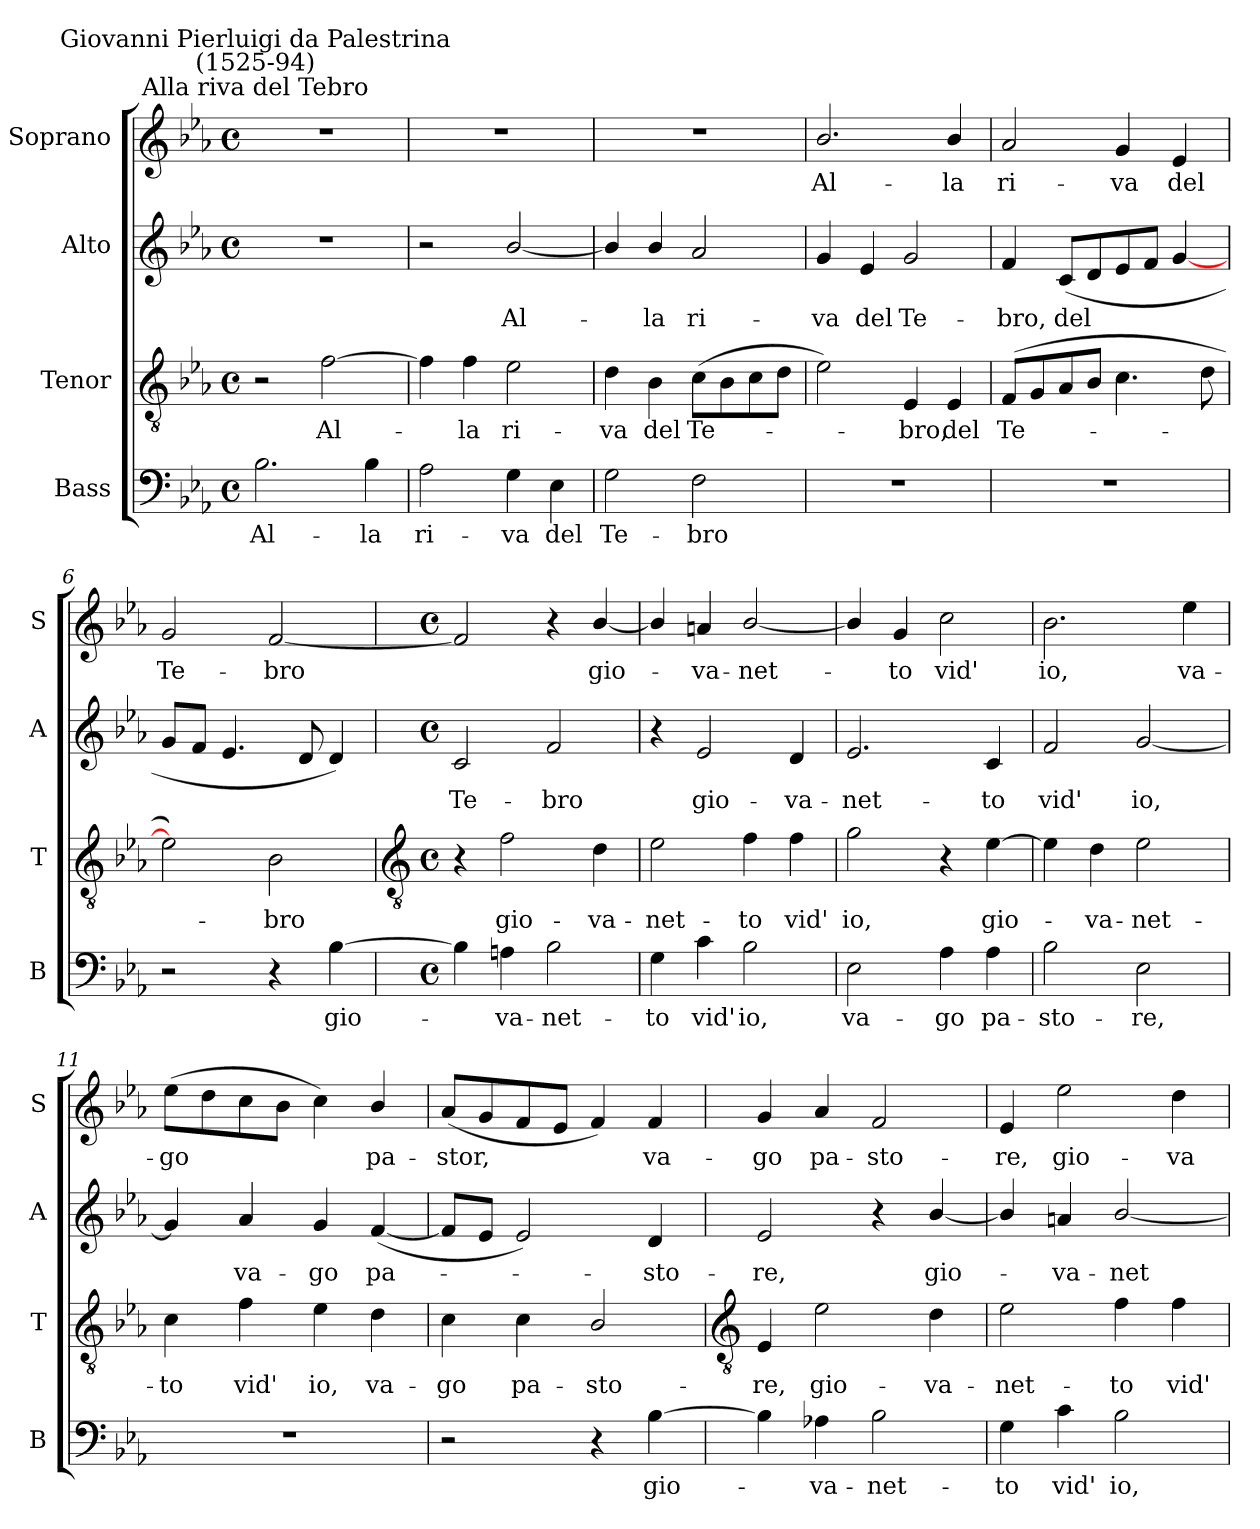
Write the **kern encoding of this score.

**kern	**text	**kern	**text	**kern	**text	**kern	**text
*part4	*part4	*part3	*part3	*part2	*part2	*part1	*part1
*staff4	*staff4	*staff3	*staff3	*staff2	*staff2	*staff1	*staff1
*I"Bass	*	*I"Tenor	*	*I"Alto	*	*I"Soprano	*
*I'B	*	*I'T	*	*I'A	*	*I'S	*
*clefF4	*	*clefGv2	*	*clefG2	*	*clefG2	*
*k[b-e-a-]	*	*k[b-e-a-]	*	*k[b-e-a-]	*	*k[b-e-a-]	*
*E-:	*	*E-:	*	*E-:	*	*E-:	*
*M4/4	*	*M4/4	*	*M4/4	*	*M4/4	*
*met(c)	*	*met(c)	*	*met(c)	*	*met(c)	*
=1	=1	=1	=1	=1	=1	=1	=1
!	!	!	!	!	!	!LO:TX:a:cj:t=Alla riva del Tebro	!
!	!	!	!	!	!	!LO:TX:a:cj:t=Giovanni Pierluigi da Palestrina\n(1525-94)	!
!	!LO:LY:b	!	!	!	!	!	!
2.B-	Al-	2r	.	1r	.	1r	.
!	!	!	!LO:LY:b	!	!	!	!
.	.	[2f	Al-	.	.	.	.
!	!LO:LY:b	!	!	!	!	!	!
4B-	-la	.	.	.	.	.	.
=2	=2	=2	=2	=2	=2	=2	=2
!	!LO:LY:b	!	!	!	!	!	!
2A-	ri-	4f]	.	2r	.	1r	.
!	!	!	!LO:LY:b	!	!	!	!
.	.	4f	la	.	.	.	.
!	!LO:LY:b	!	!LO:LY:b	!	!LO:LY:b	!	!
4G	-va	2e-	ri-	[2b-/	Al-	.	.
!	!LO:LY:b	!	!	!	!	!	!
4E-	del	.	.	.	.	.	.
=3	=3	=3	=3	=3	=3	=3	=3
!	!LO:LY:b	!	!LO:LY:b	!	!	!	!
2G	Te-	4d	-va	4b-/]	.	1r	.
!	!	!	!LO:LY:b	!	!LO:LY:b	!	!
.	.	4B-	del	4b-/	la	.	.
!	!LO:LY:b	!	!LO:LY:b	!	!LO:LY:b	!	!
2F	-bro	(>8cL	Te-	2a-	ri-	.	.
.	.	8B-	.	.	.	.	.
.	.	8c	.	.	.	.	.
.	.	8dJ	.	.	.	.	.
=4	=4	=4	=4	=4	=4	=4	=4
!	!	!	!	!	!LO:LY:b	!	!LO:LY:b
1r	.	2e-)	.	4g	-va	2.b-/	Al-
!	!	!	!	!	!LO:LY:b	!	!
.	.	.	.	4e-	del	.	.
!	!	!	!LO:LY:b	!	!LO:LY:b	!	!
.	.	4E-	bro,	2g	Te-	.	.
!	!	!	!LO:LY:b	!	!	!	!LO:LY:b
.	.	4E-	del	.	.	4b-/	-la
=5	=5	=5	=5	=5	=5	=5	=5
!	!	!	!LO:LY:b	!	!LO:LY:b	!	!LO:LY:b
1r	.	(<8FL	Te-	4f	-bro,	2a-	ri-
.	.	8G	.	.	.	.	.
!	!	!	!	!	!LO:LY:b	!	!
.	.	8A-	.	(<8cL	del	.	.
.	.	8B-J	.	8d	.	.	.
!	!	!	!	!	!	!	!LO:LY:b
.	.	4.c	.	8e-	.	4g	-va
.	.	.	.	8fJ	.	.	.
!	!	!	!	!	!	!	!LO:LY:b
.	.	.	.	[4g	.	4e-	del
.	.	8d	.	.	.	.	.
=6	=6	=6	=6	=6	=6	=6	=6
!	!	!	!	!	!	!	!LO:LY:b
2r	.	2e-])	.	8gL	.	2g	Te-
.	.	.	.	8fJ	.	.	.
.	.	.	.	4.e-	.	.	.
!	!	!	!LO:LY:b	!	!	!	!LO:LY:b
4r	.	2B-	bro	.	.	[2f	-bro
.	.	.	.	8d	.	.	.
!	!LO:LY:b	!	!	!	!	!	!
[4B-	gio-	.	.	4d)	.	.	.
!!LO:LB:g=z
=7	=7	=7	=7	=7	=7	=7	=7
*	*	*clefGv2	*	*	*	*	*
*M4/4	*	*M4/4	*	*M4/4	*	*M4/4	*
*met(c)	*	*met(c)	*	*met(c)	*	*met(c)	*
!	!	!	!	!	!LO:LY:b	!	!
4B-]	.	4r	.	2c	Te-	2f]	.
!	!LO:LY:b	!	!LO:LY:b	!	!	!	!
4An	va-	2f	gio-	.	.	.	.
!	!LO:LY:b	!	!	!	!LO:LY:b	!	!
2B-	-net-	.	.	2f	-bro	4r	.
!	!	!	!LO:LY:b	!	!	!	!LO:LY:b
.	.	4d	-va-	.	.	[4b-/	gio-
=8	=8	=8	=8	=8	=8	=8	=8
!	!LO:LY:b	!	!LO:LY:b	!	!	!	!
4G	-to	2e-	-net-	4r	.	4b-/]	.
!	!LO:LY:b	!	!	!	!LO:LY:b	!	!LO:LY:b
4c	vid'	.	.	2e-	gio-	4an	va-
!	!LO:LY:b	!	!LO:LY:b	!	!	!	!LO:LY:b
2B-	io,	4f	-to	.	.	[2b-/	-net-
!	!	!	!LO:LY:b	!	!LO:LY:b	!	!
.	.	4f	vid'	4d	-va-	.	.
=9	=9	=9	=9	=9	=9	=9	=9
!	!LO:LY:b	!	!LO:LY:b	!	!LO:LY:b	!	!
2E-	va-	2g	io,	2.e-	-net-	4b-/]	.
!	!	!	!	!	!	!	!LO:LY:b
.	.	.	.	.	.	4g	to
!	!LO:LY:b	!	!	!	!	!	!LO:LY:b
4A-	-go	4r	.	.	.	2cc	vid'
!	!LO:LY:b	!	!LO:LY:b	!	!LO:LY:b	!	!
4A-	pa-	[4e-	gio-	4c	-to	.	.
=10	=10	=10	=10	=10	=10	=10	=10
!	!LO:LY:b	!	!	!	!LO:LY:b	!	!LO:LY:b
2B-	-sto-	4e-]	.	2f	vid'	2.b-	io,
!	!	!	!LO:LY:b	!	!	!	!
.	.	4d	va-	.	.	.	.
!	!LO:LY:b	!	!LO:LY:b	!	!LO:LY:b	!	!
2E-	-re,	2e-	-net-	[2g	io,	.	.
!	!	!	!	!	!	!	!LO:LY:b
.	.	.	.	.	.	4ee-	va-
=11	=11	=11	=11	=11	=11	=11	=11
!	!	!	!LO:LY:b	!	!	!	!LO:LY:b
1r	.	4c	-to	4g]	.	(>8ee-L	-go
.	.	.	.	.	.	8dd	.
!	!	!	!LO:LY:b	!	!LO:LY:b	!	!
.	.	4f	vid'	4a-	va-	8cc	.
.	.	.	.	.	.	8b-J	.
!	!	!	!LO:LY:b	!	!LO:LY:b	!	!
.	.	4e-	io,	4g	-go	4cc)	.
!	!	!	!LO:LY:b	!	!LO:LY:b	!	!LO:LY:b
.	.	4d	va-	(<[4f	pa-	4b-/	pa-
=12	=12	=12	=12	=12	=12	=12	=12
!	!	!	!LO:LY:b	!	!	!	!LO:LY:b
2r	.	4c	-go	8fL]	.	(<8a-L	-stor,
.	.	.	.	8e-J	.	8g	.
!	!	!	!LO:LY:b	!	!	!	!
.	.	4c	pa-	2e-)	.	8f	.
.	.	.	.	.	.	8e-J	.
!	!	!	!LO:LY:b	!	!	!	!
4r	.	2B-/	-sto-	.	.	4f)	.
!	!LO:LY:b	!	!	!	!LO:LY:b	!	!LO:LY:b
[4B-	gio-	.	.	4d	sto-	4f	va-
!!LO:LB:g=z
=13	=13	=13	=13	=13	=13	=13	=13
*	*	*clefGv2	*	*	*	*	*
!	!	!	!LO:LY:b	!	!LO:LY:b	!	!LO:LY:b
4B-]	.	4E-	-re,	2e-	-re,	4g	-go
!	!LO:LY:b	!	!LO:LY:b	!	!	!	!LO:LY:b
4A-X	va-	2e-	gio-	.	.	4a-	pa-
!	!LO:LY:b	!	!	!	!	!	!LO:LY:b
2B-	-net-	.	.	4r	.	2f	-sto-
!	!	!	!LO:LY:b	!	!LO:LY:b	!	!
.	.	4d	-va-	[4b-/	gio-	.	.
=14	=14	=14	=14	=14	=14	=14	=14
!	!LO:LY:b	!	!LO:LY:b	!	!	!	!LO:LY:b
4G	-to	2e-	-net-	4b-/]	.	4e-	-re,
!	!LO:LY:b	!	!	!	!LO:LY:b	!	!LO:LY:b
4c	vid'	.	.	4an	va-	2ee-	gio-
!	!LO:LY:b	!	!LO:LY:b	!	!LO:LY:b	!	!
2B-	io,	4f	-to	[2b-/	-net-	.	.
!	!	!	!LO:LY:b	!	!	!	!LO:LY:b
.	.	4f	vid'	.	.	4dd	-va-
=	=	=	=	=	=	=	=
*-	*-	*-	*-	*-	*-	*-	*-
